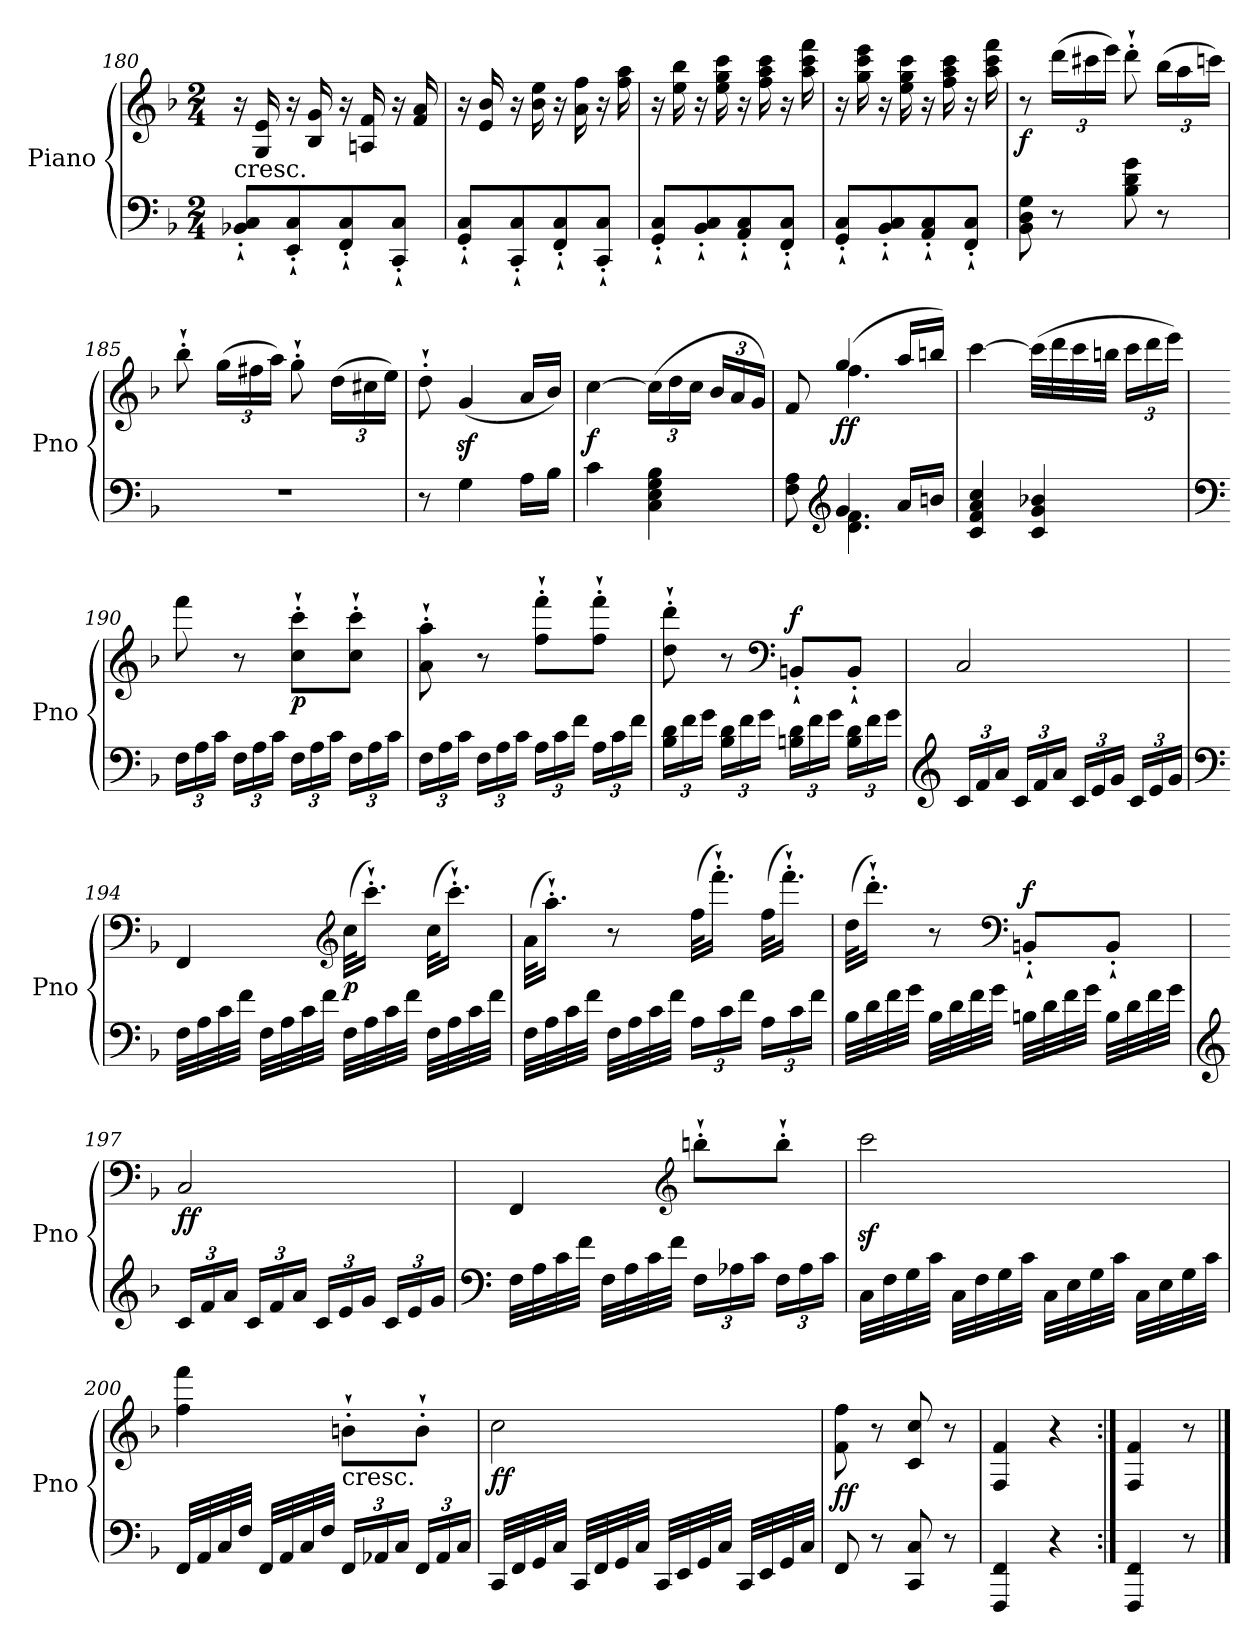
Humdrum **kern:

**kern	**kern	**dynam
*part1	*part1	*part1
*staff2	*staff1	*staff1/2
*I"Piano	*	*
*I'Pno	*	*
*clefF4	*clefG2	*
*k[b-]	*k[b-]	*
*F:	*F:	*
*M2/4	*M2/4	*
=180	=180	=180
!	!LO:TX:b:t=cresc.	!
8BB-X/'` 8C/'`L	16r	.
.	16G/ 16e/	.
8EE/'` 8C/'`	16r	.
.	16B-/ 16g/	.
8FF/'` 8C/'`	16r	.
.	16An/ 16f/	.
8CC/'` 8C/'`J	16r	.
.	16f/ 16a/	.
=181	=181	=181
8GG/'` 8C/'`L	16r	.
.	16e/ 16b-/	.
8CC/'` 8C/'`	16r	.
.	16b-\ 16ee\	.
8FF/'` 8C/'`	16r	.
.	16a\ 16ff\	.
8CC/'` 8C/'`J	16r	.
.	16ff\ 16aa\	.
=182	=182	=182
8GG/'` 8C/'`L	16r	.
.	16ee\ 16bb-\	.
8BB-/'` 8C/'`	16r	.
.	16ee\ 16gg\ 16ccc\	.
8AA/'` 8C/'`	16r	.
.	16ff\ 16aa\ 16ccc\	.
8FF/'` 8C/'`J	16r	.
.	16aa\ 16ccc\ 16fff\	.
!!LO:LB:g=z
=183	=183	=183
8GG/'` 8C/'`L	16r	.
.	16gg\ 16ccc\ 16eee\	.
8BB-/'` 8C/'`	16r	.
.	16ee\ 16gg\ 16ccc\	.
8AA/'` 8C/'`	16r	.
.	16ff\ 16aa\ 16ccc\	.
8FF/'` 8C/'`J	16r	.
.	16aa\ 16ccc\ 16fff\	.
=184	=184	=184
!	!	!LO:DY:b
8BB-\ 8D\ 8G\	8r	f
*	*Xbrackettup	*
8r	(>24ddd\LL	.
.	24ccc#X\	.
.	24eee\JJ)	.
8B-\ 8d\ 8g\	8ddd'`\	.
8r	(>24bb-\LL	.
.	24aa\	.
.	24cccn\JJ)	.
=185	=185	=185
2r	8bb-'`\	.
.	(>24gg\LL	.
.	24ff#X\	.
.	24aa\JJ)	.
.	8gg'`\	.
.	(>24dd\LL	.
.	24cc#X\	.
.	24ee\JJ)	.
=186	=186	=186
8r	8dd'`\	.
4G\	(<4gz</	.
16A\LL	16a/LL	.
16B-\JJ	16b-/JJ)	.
=187	=187	=187
!	!	!LO:DY:b
4c\	[4cc\	f
4C\ 4E\ 4G\ 4B-\	(>24cc\LL]	.
.	24dd\	.
.	24cc\JJ	.
.	24b-/LL	.
.	24a/	.
.	24g/JJ)	.
!!LO:LB:g=z
=188	=188	=188
*^	*^	*
8F\ 8A\	8ryy	8f/	8ryy	.
*clefG2	*	*	*	*
!	!	!	!	!LO:DY:b
4g/	4.d\ 4.f\	(>4gg/	4.ff\	ff
16a/LL	.	16aa/LL	.	.
16bn/JJ	.	16bbn/JJ)	.	.
*v	*v	*	*	*
*	*v	*v	*
=189	=189	=189
4c/ 4f/ 4a/ 4cc/	[4ccc\	.
4c/ 4g/ 4b-X/	(>32ccc\LLL]	.
.	32ddd\	.
.	32ccc\	.
.	32bbn\JJJ	.
.	24ccc\LL	.
.	24ddd\	.
.	24eee\JJ)	.
=190	=190	=190
*clefF4	*	*
*Xbrackettup	*	*
24F\LL	8fff\	.
24A\	.	.
24c\JJ	.	.
24F\LL	8r	.
24A\	.	.
24c\JJ	.	.
!	!	!LO:DY:b
24F\LL	8cc\'` 8ccc\'`L	p
24A\	.	.
24c\JJ	.	.
24F\LL	8cc\'` 8ccc\'`J	.
24A\	.	.
24c\JJ	.	.
=191	=191	=191
24F\LL	8a\'` 8aa\'`	.
24A\	.	.
24c\JJ	.	.
24F\LL	8r	.
24A\	.	.
24c\JJ	.	.
24A\LL	8ff\'` 8fff\'`L	.
24c\	.	.
24f\JJ	.	.
24A\LL	8ff\'` 8fff\'`J	.
24c\	.	.
24f\JJ	.	.
!!LO:LB:g=z
=192	=192	=192
24B-\ 24d\LL	8dd\'` 8ddd\'`	.
24f\	.	.
24g\JJ	.	.
24B-\ 24d\LL	8r	.
24f\	.	.
24g\JJ	.	.
*	*clefF4	*
!	!	!LO:DY:a
24Bn\ 24d\LL	8BBn'`/L	f
24f\	.	.
24g\JJ	.	.
24B\ 24d\LL	8BB'`/J	.
24f\	.	.
24g\JJ	.	.
=193	=193	=193
*clefG2	*	*
24c/LL	2C/	.
24f/	.	.
24a/JJ	.	.
24c/LL	.	.
24f/	.	.
24a/JJ	.	.
24c/LL	.	.
24e/	.	.
24g/JJ	.	.
24c/LL	.	.
24e/	.	.
24g/JJ	.	.
=194	=194	=194
*clefF4	*	*
32F\LLL	4FF/	.
32A\	.	.
32c\	.	.
32f\JJJ	.	.
32F\LLL	.	.
32A\	.	.
32c\	.	.
32f\JJJ	.	.
*	*clefG2	*
!	!	!LO:DY:b
32F\LLL	(>32cc\KLL	p
32A\	16.ccc'`\JJ)	.
32c\	.	.
32f\JJJ	.	.
32F\LLL	(>32cc\KLL	.
32A\	16.ccc'`\JJ)	.
32c\	.	.
32f\JJJ	.	.
!!LO:PB:g=z
=195	=195	=195
32F\LLL	(>32a\KLL	.
32A\	16.aa'`\JJ)	.
32c\	.	.
32f\JJJ	.	.
32F\LLL	8r	.
32A\	.	.
32c\	.	.
32f\JJJ	.	.
24A\LL	(>32ff\KLL	.
.	16.fff'`\JJ)	.
24c\	.	.
24f\JJ	.	.
24A\LL	(>32ff\KLL	.
.	16.fff'`\JJ)	.
24c\	.	.
24f\JJ	.	.
=196	=196	=196
32B-\LLL	(>32dd\KLL	.
32d\	16.ddd'`\JJ)	.
32f\	.	.
32g\JJJ	.	.
32B-\LLL	8r	.
32d\	.	.
32f\	.	.
32g\JJJ	.	.
*	*clefF4	*
!	!	!LO:DY:a
32Bn\LLL	8BBn'`/L	f
32d\	.	.
32f\	.	.
32g\JJJ	.	.
32B\LLL	8BB'`/J	.
32d\	.	.
32f\	.	.
32g\JJJ	.	.
=197	=197	=197
*clefG2	*	*
!	!	!LO:DY:b
24c/LL	2C/	ff
24f/	.	.
24a/JJ	.	.
24c/LL	.	.
24f/	.	.
24a/JJ	.	.
24c/LL	.	.
24e/	.	.
24g/JJ	.	.
24c/LL	.	.
24e/	.	.
24g/JJ	.	.
!!LO:LB:g=z
=198	=198	=198
*clefF4	*	*
32F\LLL	4FF/	.
32A\	.	.
32c\	.	.
32f\JJJ	.	.
32F\LLL	.	.
32A\	.	.
32c\	.	.
32f\JJJ	.	.
*	*clefG2	*
24F\LL	8bbn'`\L	.
24A-X\	.	.
24c\JJ	.	.
24F\LL	8bb'`\J	.
24A-\	.	.
24c\JJ	.	.
=199	=199	=199
32C\LLL	2cccz<\	.
32F\	.	.
32G\	.	.
32c\JJJ	.	.
32C\LLL	.	.
32F\	.	.
32G\	.	.
32c\JJJ	.	.
32C\LLL	.	.
32E\	.	.
32G\	.	.
32c\JJJ	.	.
32C\LLL	.	.
32E\	.	.
32G\	.	.
32c\JJJ	.	.
=200	=200	=200
32FF/LLL	4ff\ 4fff\	.
32AA/	.	.
32C/	.	.
32F/JJJ	.	.
32FF/LLL	.	.
32AA/	.	.
32C/	.	.
32F/JJJ	.	.
!	!LO:TX:b:t=cresc.	!
24FF/LL	8bn'`\L	.
24AA-X/	.	.
24C/JJ	.	.
24FF/LL	8b'`\J	.
24AA-/	.	.
24C/JJ	.	.
!!LO:LB:g=z
=201	=201	=201
!	!	!LO:DY:b
32CC/LLL	2cc\	ff
32FF/	.	.
32GG/	.	.
32C/JJJ	.	.
32CC/LLL	.	.
32FF/	.	.
32GG/	.	.
32C/JJJ	.	.
32CC/LLL	.	.
32EE/	.	.
32GG/	.	.
32C/JJJ	.	.
32CC/LLL	.	.
32EE/	.	.
32GG/	.	.
32C/JJJ	.	.
=202	=202	=202
!	!	!LO:DY:b
8FF/	8f\ 8ff\	ff
8r	8r	.
8CC/ 8C/	8c/ 8cc/	.
8r	8r	.
=203	=203	=203
4FFF/ 4FF/	4F/ 4f/	.
4r	4r	.
=204:|!	=204:|!	=204:|!
4FFF/ 4FF/	4F/ 4f/	.
8r	8r	.
==	==	==
*-	*-	*-
